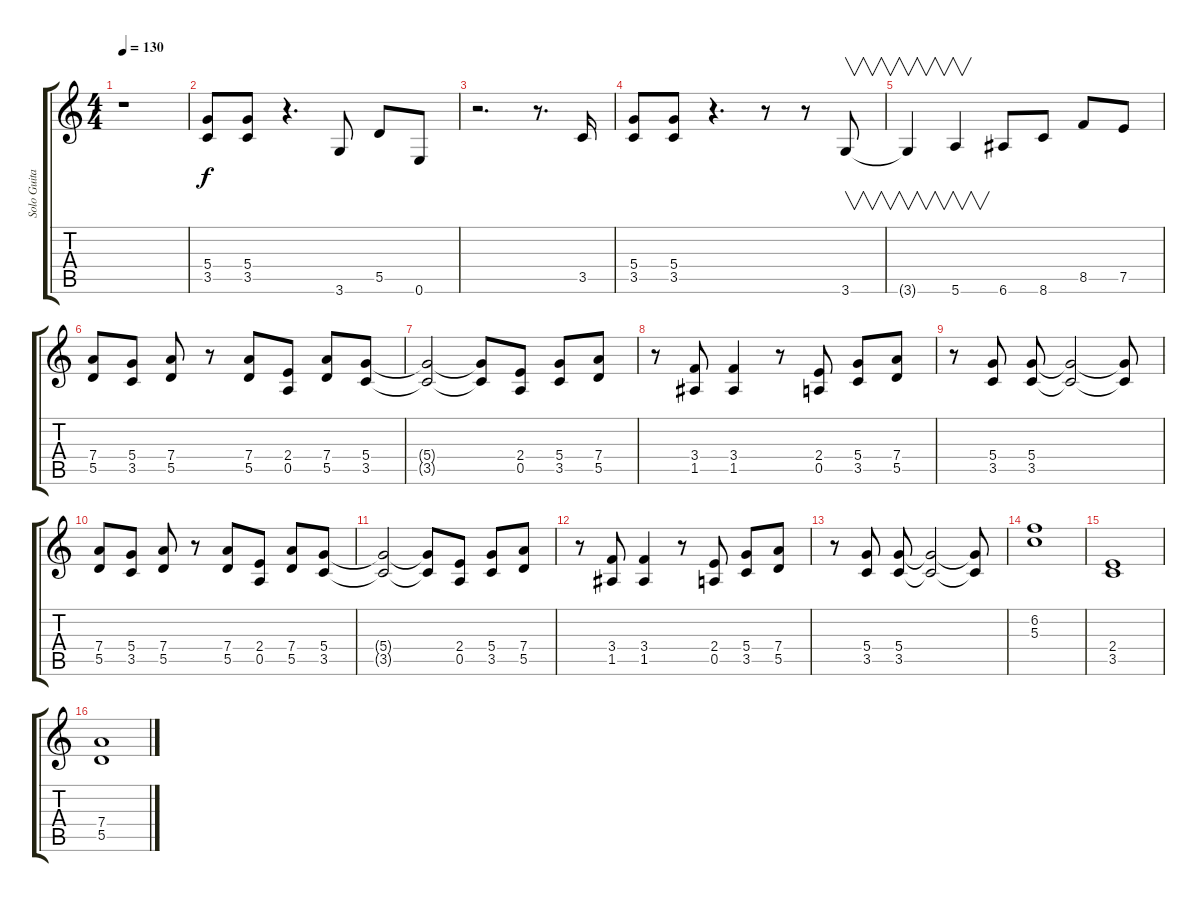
\track ("Solo Guitar" "Solo Guita") {instrument overdrivenguitar}
\staff {score tabs}
\tuning (E4 B3 G3 D3 A2 E2) {hide}
\ts (4 4)
\tempo 130
\clef g2
\ks c
r.1{dy f} |
(5.4 3.5).8 (5.4 3.5).8 r.4{d} 3.6.8 5.5.8 0.6.8 |
r.2{d} r.8{d} 3.5.16{instrument guitarfretnoise} |
(5.4 3.5).8{instrument overdrivenguitar} (5.4 3.5).8 r.4{d} r.8 r.8 3.6.8{v} |
3.6{t}.4{v} 5.6.4{v} 6.6.8 8.6.8 8.5.8 7.5.8 |
(7.4 5.5).8 (5.4 3.5).8 (7.4 5.5).8 r.8 (7.4 5.5).8 (2.4 0.5).8 (7.4 5.5).8 (5.4 3.5).8 |
(5.4{t} 3.5{t}).2 (5.4{t} 3.5{t}).8 (2.4 0.5).8 (5.4 3.5).8 (7.4 5.5).8 |
r.8 (3.4 1.5).8 (3.4 1.5).4 r.8 (2.4 0.5).8 (5.4 3.5).8 (7.4 5.5).8 |
r.8 (5.4 3.5).8 (5.4 3.5).8 (5.4{t} 3.5{t}).2 (5.4{t} 3.5{t}).8 |
(7.4 5.5).8 (5.4 3.5).8 (7.4 5.5).8 r.8 (7.4 5.5).8 (2.4 0.5).8 (7.4 5.5).8 (5.4 3.5).8 |
(5.4{t} 3.5{t}).2 (5.4{t} 3.5{t}).8 (2.4 0.5).8 (5.4 3.5).8 (7.4 5.5).8 |
r.8 (3.4 1.5).8 (3.4 1.5).4 r.8 (2.4 0.5).8 (5.4 3.5).8 (7.4 5.5).8 |
r.8 (5.4 3.5).8 (5.4 3.5).8 (5.4{t} 3.5{t}).2 (5.4{t} 3.5{t}).8 |
(6.2 5.3).1 |
(2.4 3.5).1 |
(7.4 5.5).1
